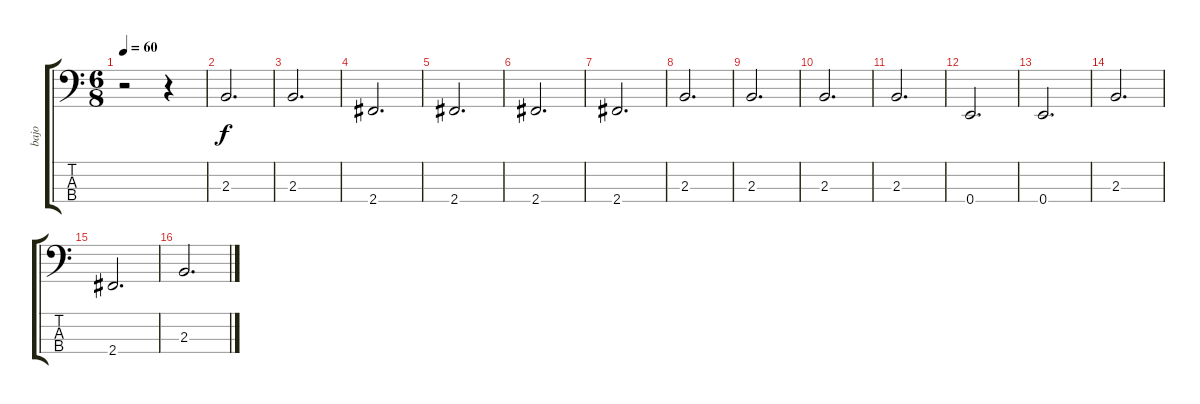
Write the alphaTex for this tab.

\track ("bajo" "bajo") {instrument electricbassfinger}
\staff {score tabs}
\tuning (G2 D2 A1 E1) {hide}
\ts (6 8)
\tempo 60
\clef f4
\ks c
r.2{dy f instrument electricbassfinger} r.4 |
2.3.2{d} |
2.3.2{d} |
2.4.2{d} |
2.4.2{d} |
2.4.2{d} |
2.4.2{d} |
2.3.2{d} |
2.3.2{d} |
2.3.2{d} |
2.3.2{d} |
0.4.2{d} |
0.4.2{d} |
2.3.2{d} |
2.4.2{d} |
2.3.2{d}
